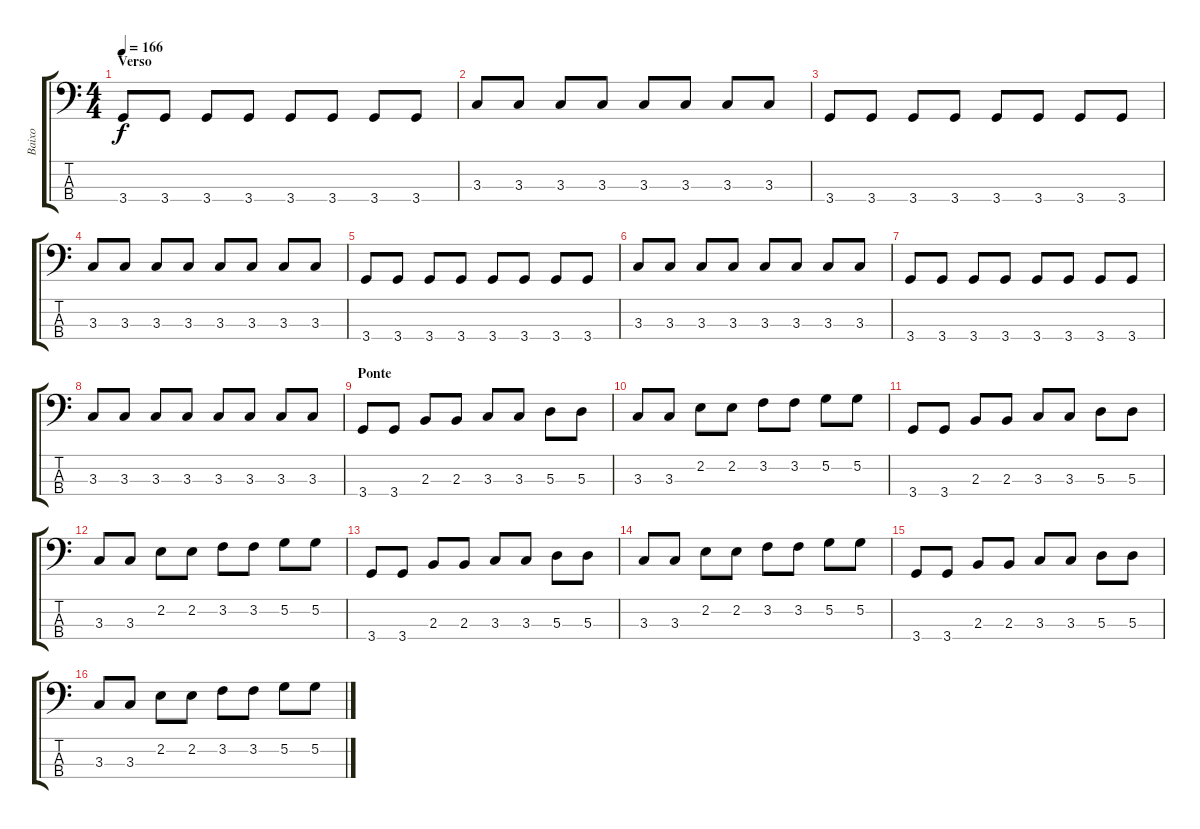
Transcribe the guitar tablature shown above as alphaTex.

\track ("Baixo" "Baixo") {instrument electricbasspick}
\staff {score tabs}
\tuning (G2 D2 A1 E1) {hide}
\ts (4 4)
\section ("" "Verso")
\tempo 166
\clef f4
\ks c
3.4.8{dy f} 3.4.8 3.4.8 3.4.8 3.4.8 3.4.8 3.4.8 3.4.8 |
3.3.8 3.3.8 3.3.8 3.3.8 3.3.8 3.3.8 3.3.8 3.3.8 |
3.4.8 3.4.8 3.4.8 3.4.8 3.4.8 3.4.8 3.4.8 3.4.8 |
3.3.8 3.3.8 3.3.8 3.3.8 3.3.8 3.3.8 3.3.8 3.3.8 |
3.4.8 3.4.8 3.4.8 3.4.8 3.4.8 3.4.8 3.4.8 3.4.8 |
3.3.8 3.3.8 3.3.8 3.3.8 3.3.8 3.3.8 3.3.8 3.3.8 |
3.4.8 3.4.8 3.4.8 3.4.8 3.4.8 3.4.8 3.4.8 3.4.8 |
3.3.8 3.3.8 3.3.8 3.3.8 3.3.8 3.3.8 3.3.8 3.3.8 |
\section ("" "Ponte")
3.4.8 3.4.8 2.3.8 2.3.8 3.3.8 3.3.8 5.3.8 5.3.8 |
3.3.8 3.3.8 2.2.8 2.2.8 3.2.8 3.2.8 5.2.8 5.2.8 |
3.4.8 3.4.8 2.3.8 2.3.8 3.3.8 3.3.8 5.3.8 5.3.8 |
3.3.8 3.3.8 2.2.8 2.2.8 3.2.8 3.2.8 5.2.8 5.2.8 |
3.4.8 3.4.8 2.3.8 2.3.8 3.3.8 3.3.8 5.3.8 5.3.8 |
3.3.8 3.3.8 2.2.8 2.2.8 3.2.8 3.2.8 5.2.8 5.2.8 |
3.4.8 3.4.8 2.3.8 2.3.8 3.3.8 3.3.8 5.3.8 5.3.8 |
3.3.8 3.3.8 2.2.8 2.2.8 3.2.8 3.2.8 5.2.8 5.2.8
